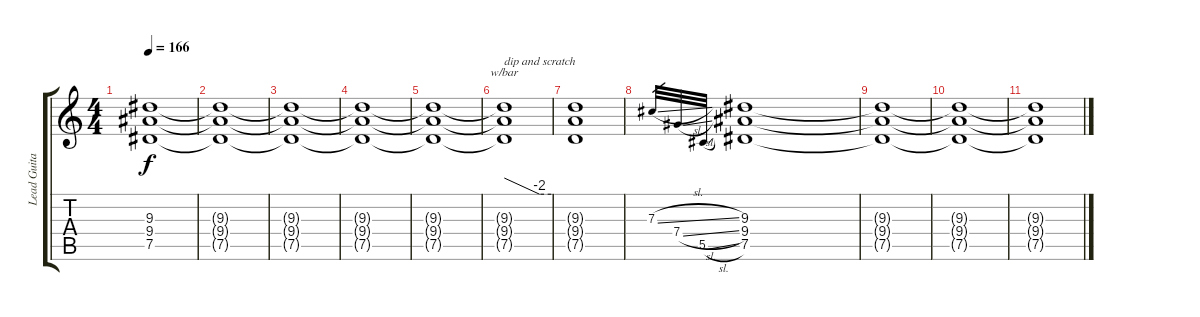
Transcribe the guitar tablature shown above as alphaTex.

\track ("Lead Guitar" "Lead Guita") {instrument distortionguitar}
\staff {score tabs}
\tuning (Eb4 Bb3 Gb3 Db3 Ab2 Eb2) {hide}
\ts (4 4)
\tempo 166
\clef g2
\ks c
(9.3{t} 9.4{t} 7.5{t}).1{dy f} |
(9.3{t} 9.4{t} 7.5{t}).1 |
(9.3{t} 9.4{t} 7.5{t}).1 |
(9.3{t} 9.4{t} 7.5{t}).1 |
(9.3{t} 9.4{t} 7.5{t}).1 |
(9.3{t} 9.4{t} 7.5{t}).1{tbe (custom default 0 0 45 -8 60 -8) txt "dip and scratch"} |
(9.3{t} 9.4{t} 7.5{t}).1 |
7.3{sl}.32{gr} 7.4{sl}.32{gr} 5.5{sl}.32{gr} (9.3 9.4 7.5).1 |
(9.3{t} 9.4{t} 7.5{t}).1 |
(9.3{t} 9.4{t} 7.5{t}).1 |
(9.3{t} 9.4{t} 7.5{t}).1
